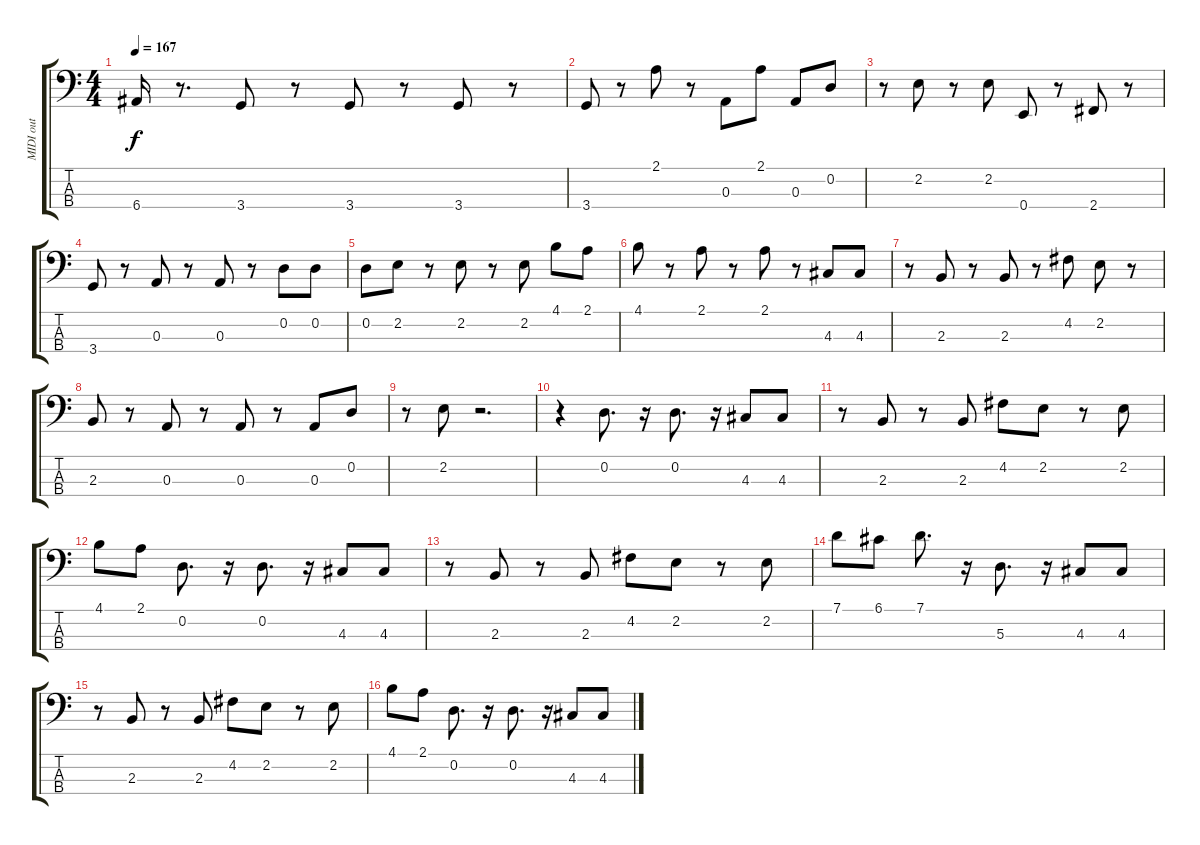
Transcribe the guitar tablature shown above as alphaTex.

\track ("MIDI out" "MIDI out") {instrument electricbasspick}
\staff {score tabs}
\tuning (G2 D2 A1 E1) {hide}
\ts (4 4)
\tempo 167
\clef f4
\ks c
6.4.16{dy f} r.8{d} 3.4.8 r.8 3.4.8 r.8 3.4.8 r.8 |
3.4.8 r.8 2.1.8 r.8 0.3.8 2.1.8 0.3.8 0.2.8 |
r.8 2.2.8 r.8 2.2.8 0.4.8 r.8 2.4.8 r.8 |
3.4.8 r.8 0.3.8 r.8 0.3.8 r.8 0.2.8 0.2.8 |
0.2.8 2.2.8 r.8 2.2.8 r.8 2.2.8 4.1.8 2.1.8 |
4.1.8 r.8 2.1.8 r.8 2.1.8 r.8 4.3.8 4.3.8 |
r.8 2.3.8 r.8 2.3.8 r.8 4.2.8 2.2.8 r.8 |
2.3.8 r.8 0.3.8 r.8 0.3.8 r.8 0.3.8 0.2.8 |
r.8 2.2.8 r.2{d} |
r.4 0.2.8{d} r.16 0.2.8{d} r.16 4.3.8 4.3.8 |
r.8 2.3.8 r.8 2.3.8 4.2.8 2.2.8 r.8 2.2.8 |
4.1.8 2.1.8 0.2.8{d} r.16 0.2.8{d} r.16 4.3.8 4.3.8 |
r.8 2.3.8 r.8 2.3.8 4.2.8 2.2.8 r.8 2.2.8 |
7.1.8 6.1.8 7.1.8{d} r.16 5.3.8{d} r.16 4.3.8 4.3.8 |
r.8 2.3.8 r.8 2.3.8 4.2.8 2.2.8 r.8 2.2.8 |
4.1.8 2.1.8 0.2.8{d} r.16 0.2.8{d} r.16 4.3.8 4.3.8
